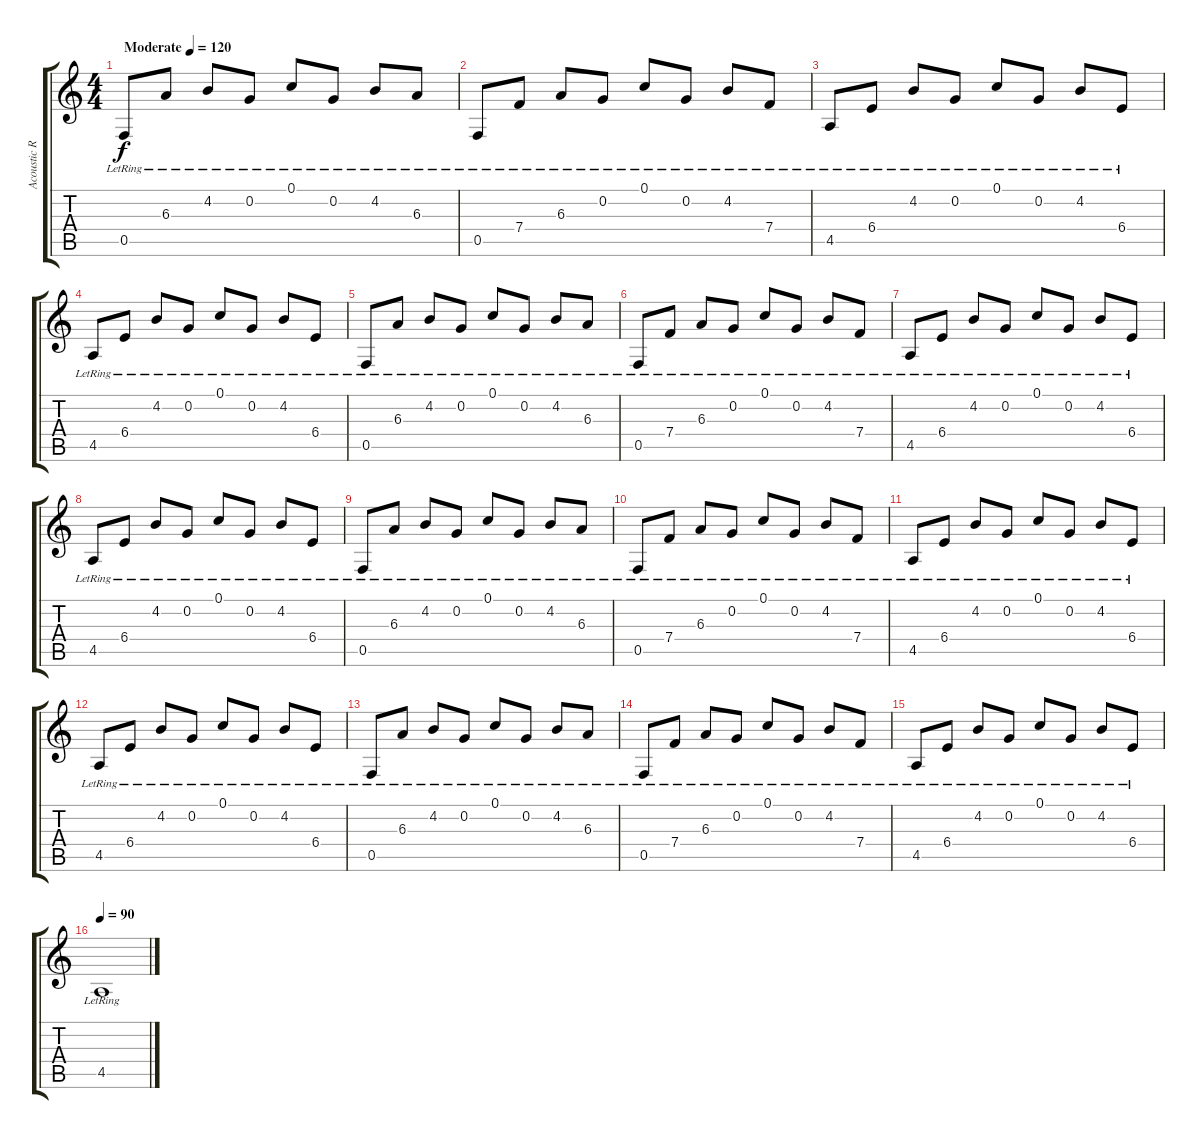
\track ("Acoustic Rhythm" "Acoustic R") {instrument acousticguitarsteel}
\staff {score tabs}
\tuning (C4 G3 Eb3 Bb2 F2 C2) {hide}
\ts (4 4)
\tempo (120 "Moderate")
\clef g2
\ks c
0.5{lr}.8{dy f instrument acousticguitarsteel} 6.3{lr}.8 4.2{lr}.8 0.2{lr}.8 0.1{lr}.8 0.2{lr}.8 4.2{lr}.8 6.3{lr}.8 |
0.5{lr}.8 7.4{lr}.8 6.3{lr}.8 0.2{lr}.8 0.1{lr}.8 0.2{lr}.8 4.2{lr}.8 7.4{lr}.8 |
4.5{lr}.8 6.4{lr}.8 4.2{lr}.8 0.2{lr}.8 0.1{lr}.8 0.2{lr}.8 4.2{lr}.8 6.4{lr}.8 |
4.5{lr}.8 6.4{lr}.8 4.2{lr}.8 0.2{lr}.8 0.1{lr}.8 0.2{lr}.8 4.2{lr}.8 6.4{lr}.8 |
0.5{lr}.8 6.3{lr}.8 4.2{lr}.8 0.2{lr}.8 0.1{lr}.8 0.2{lr}.8 4.2{lr}.8 6.3{lr}.8 |
0.5{lr}.8 7.4{lr}.8 6.3{lr}.8 0.2{lr}.8 0.1{lr}.8 0.2{lr}.8 4.2{lr}.8 7.4{lr}.8 |
4.5{lr}.8 6.4{lr}.8 4.2{lr}.8 0.2{lr}.8 0.1{lr}.8 0.2{lr}.8 4.2{lr}.8 6.4{lr}.8 |
4.5{lr}.8 6.4{lr}.8 4.2{lr}.8 0.2{lr}.8 0.1{lr}.8 0.2{lr}.8 4.2{lr}.8 6.4{lr}.8 |
0.5{lr}.8 6.3{lr}.8 4.2{lr}.8 0.2{lr}.8 0.1{lr}.8 0.2{lr}.8 4.2{lr}.8 6.3{lr}.8 |
0.5{lr}.8 7.4{lr}.8 6.3{lr}.8 0.2{lr}.8 0.1{lr}.8 0.2{lr}.8 4.2{lr}.8 7.4{lr}.8 |
4.5{lr}.8 6.4{lr}.8 4.2{lr}.8 0.2{lr}.8 0.1{lr}.8 0.2{lr}.8 4.2{lr}.8 6.4{lr}.8 |
4.5{lr}.8 6.4{lr}.8 4.2{lr}.8 0.2{lr}.8 0.1{lr}.8 0.2{lr}.8 4.2{lr}.8 6.4{lr}.8 |
0.5{lr}.8 6.3{lr}.8 4.2{lr}.8 0.2{lr}.8 0.1{lr}.8 0.2{lr}.8 4.2{lr}.8 6.3{lr}.8 |
0.5{lr}.8 7.4{lr}.8 6.3{lr}.8 0.2{lr}.8 0.1{lr}.8 0.2{lr}.8 4.2{lr}.8 7.4{lr}.8 |
4.5{lr}.8 6.4{lr}.8 4.2{lr}.8 0.2{lr}.8 0.1{lr}.8 0.2{lr}.8 4.2{lr}.8 6.4{lr}.8 |
\tempo 90
4.5{lr}.1
